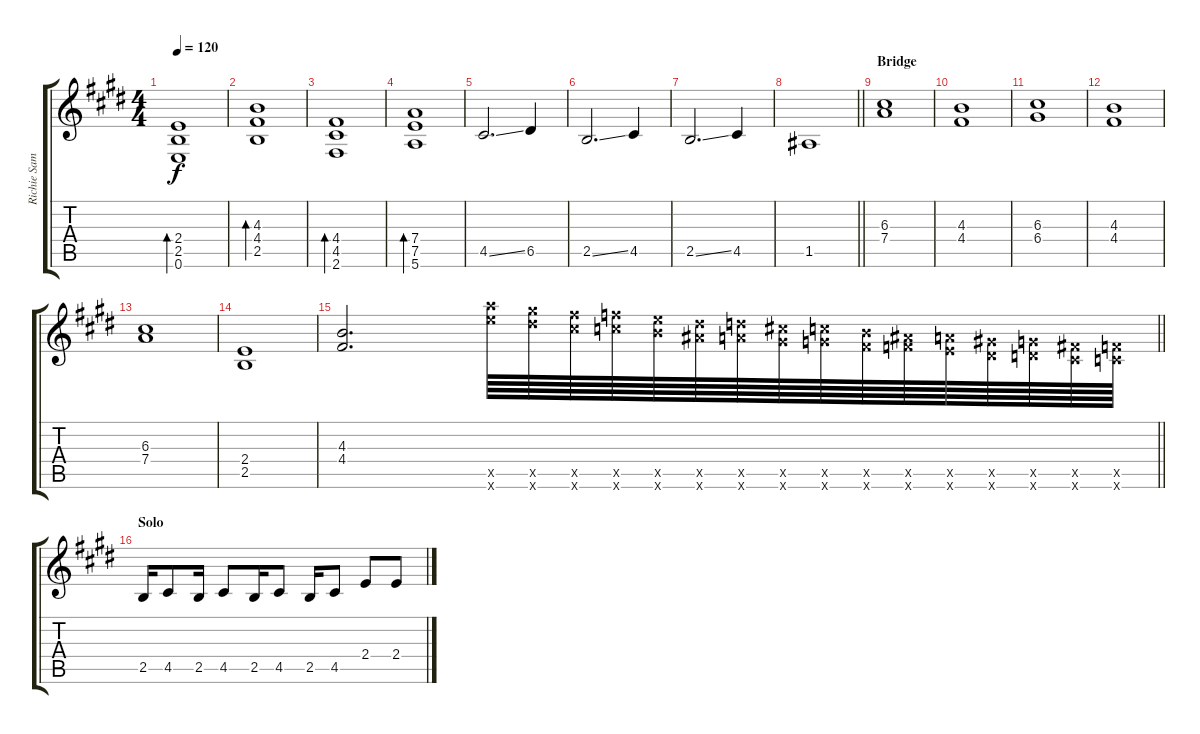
\track ("Richie Sambora (Lead Guitar)" "Richie Sam") {instrument distortionguitar}
\staff {score tabs}
\tuning (E4 B3 G3 D3 A2 E2) {hide}
\ts (4 4)
\tempo 120
\clef g2
\ks c#minor
(2.4 2.5 0.6).1{bd 240 dy f} |
(4.3 4.4 2.5).1{bd 240} |
(4.4 4.5 2.6).1{bd 240} |
(7.4 7.5 5.6).1{bd 240} |
4.5{ss}.2{d volume 16} 6.5.4 |
2.5{ss}.2{d} 4.5.4 |
2.5{ss}.2{d} 4.5.4 |
\barLineRight lightlight
1.5.1 |
\section ("" "Bridge")
(6.3 7.4).1 |
(4.3 4.4).1 |
(6.3 6.4).1 |
(4.3 4.4).1 |
(6.3 7.4).1 |
(2.4 2.5).1 |
\barLineRight lightlight
(4.3 4.4).2{d} (24.5{x} 24.6{x}).64 (23.5{x} 23.6{x}).64 (21.5{x} 21.6{x}).64 (20.5{x} 20.6{x}).64 (19.5{x} 19.6{x}).64 (18.5{x} 18.6{x}).64 (17.5{x} 17.6{x}).64 (16.5{x} 16.6{x}).64 (15.5{x} 15.6{x}).64 (14.5{x} 14.6{x}).64 (13.5{x} 13.6{x}).64 (12.5{x} 12.6{x}).64 (11.5{x} 11.6{x}).64 (10.5{x} 10.6{x}).64 (9.5{x} 9.6{x}).64 (8.5{x} 8.6{x}).64 |
\section ("" "Solo")
2.5.16{balance 9} 4.5.8 2.5.16 4.5.8 2.5.16 4.5.8 2.5.16 4.5.8 2.4.8 2.4.8
